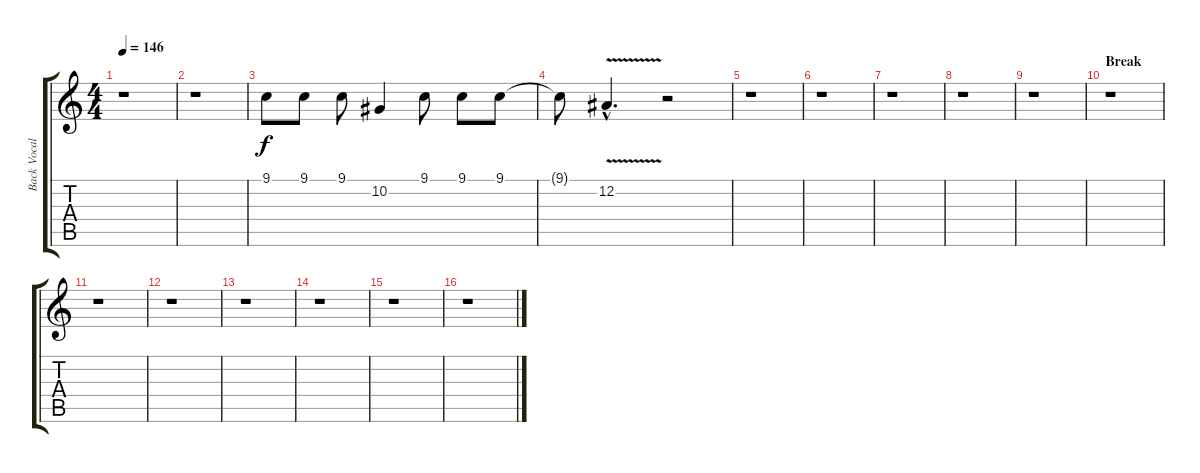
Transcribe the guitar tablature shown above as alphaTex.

\track ("Back Vocal" "Back Vocal") {instrument viola}
\staff {score tabs}
\tuning (Eb4 Bb3 Gb3 Db3 Ab2 Eb2) {hide}
\ts (4 4)
\tempo 146
\clef g2
\ks c
r.1{dy f} |
r.1 |
9.1.8 9.1.8 9.1.8 10.2.4 9.1.8 9.1.8 9.1.8 |
9.1{t}.8 12.2{v hac}.4{d} r.2 |
r.1 |
r.1 |
r.1 |
r.1 |
r.1 |
\section ("" "Break")
r.1 |
r.1 |
r.1 |
r.1 |
r.1 |
r.1 |
r.1
